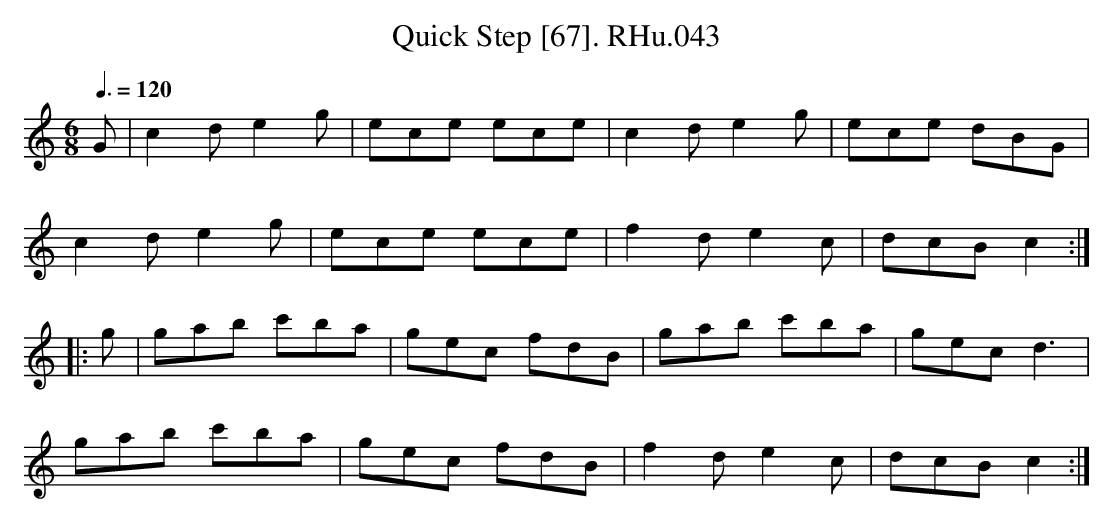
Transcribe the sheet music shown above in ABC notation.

X:1
T:Quick Step [67]. RHu.043
M:6/8
L:1/8
Q:3/8=120
K:C
G|c2de2g|ece ece|c2de2g|ece dBG|
c2de2g|ece ece|f2de2c|dcB c2:|
|:g|gab c'ba|gec fdB|gab c'ba|gec d3|
gab c'ba|gec fdB|f2de2c|dcB c2:|
